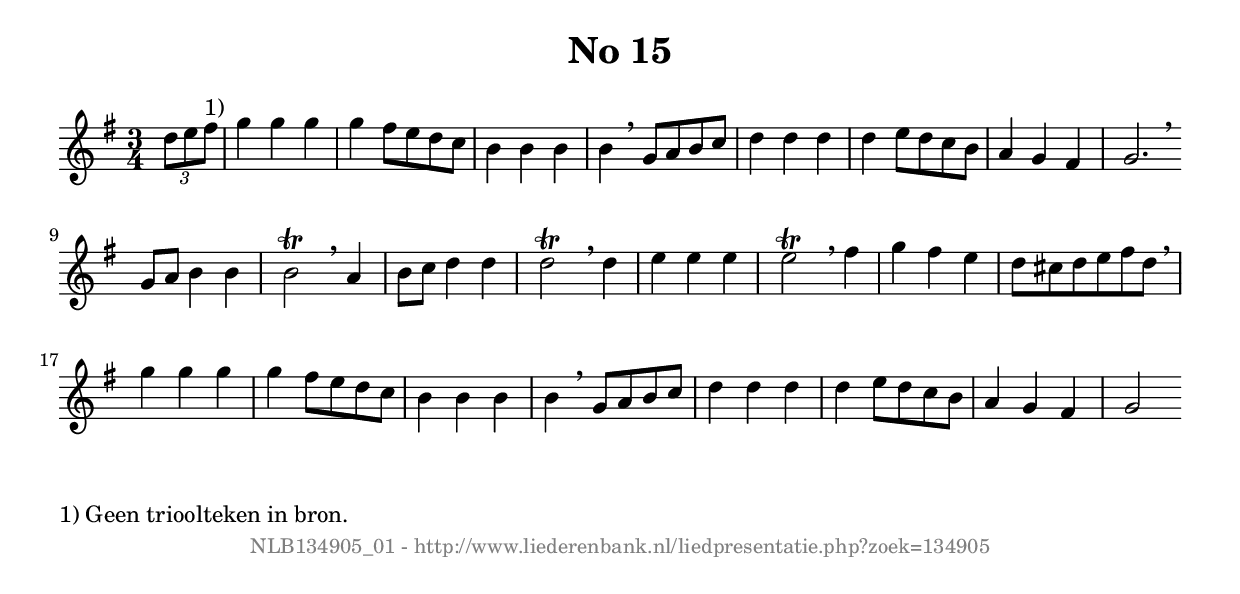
%
% produced by wce2krn 1.64 (7 June 2014)
%
\version"2.16"
#(append! paper-alist '(("long" . (cons (* 210 mm) (* 2000 mm)))))
#(set-default-paper-size "long")
sb = {\breathe}
mBreak = {\breathe }
bBreak = {\breathe }
x = {\once\override NoteHead #'style = #'cross }
gl=\glissando
itime={\override Staff.TimeSignature #'stencil = ##f }
ficta = {\once\set suggestAccidentals = ##t}
fine = {\once\override Score.RehearsalMark #'self-alignment-X = #1 \mark \markup {\italic{Fine}}}
dc = {\once\override Score.RehearsalMark #'self-alignment-X = #1 \mark \markup {\italic{D.C.}}}
dcf = {\once\override Score.RehearsalMark #'self-alignment-X = #1 \mark \markup {\italic{D.C. al Fine}}}
dcc = {\once\override Score.RehearsalMark #'self-alignment-X = #1 \mark \markup {\italic{D.C. al Coda}}}
ds = {\once\override Score.RehearsalMark #'self-alignment-X = #1 \mark \markup {\italic{D.S.}}}
dsf = {\once\override Score.RehearsalMark #'self-alignment-X = #1 \mark \markup {\italic{D.S. al Fine}}}
dsc = {\once\override Score.RehearsalMark #'self-alignment-X = #1 \mark \markup {\italic{D.S. al Coda}}}
pv = {\set Score.repeatCommands = #'((volta "1"))}
sv = {\set Score.repeatCommands = #'((volta "2"))}
tv = {\set Score.repeatCommands = #'((volta "3"))}
qv = {\set Score.repeatCommands = #'((volta "4"))}
xv = {\set Score.repeatCommands = #'((volta #f))}
\header{ tagline = ""
title = "No 15"
}
\score {{
\key g \major
\relative g'
{
\set melismaBusyProperties = #'()
\partial 32*8
\time 3/4
\tempo 4=120
\override Score.MetronomeMark #'transparent = ##t
\override Score.RehearsalMark #'break-visibility = #(vector #t #t #f)
\times 2/3 {d'8 e fis^"1)"} g4 g g g fis8 e d c b4 b b b \sb g8 a b c d4 d d d e8 d c b a4 g fis g2. \bar ":|:" \bBreak
g8 a b4 b b2^\trill \sb a4 b8 c d4 d d2^\trill \sb d4 e e e e2^\trill \sb fis4 g fis e d8 cis d e fis d \mBreak \bar "|"
g4 g g g fis8 e d c b4 b b b \sb g8 a b c d4 d d d e8 d c b a4 g fis g2 \bar ":|"
 }}
 \midi { }
 \layout {
            indent = 0.0\cm
}
}
\markup { \wordwrap-string #" 
1) Geen trioolteken in bron.
"}
\markup { \vspace #0 } \markup { \with-color #grey \fill-line { \center-column { \smaller "NLB134905_01 - http://www.liederenbank.nl/liedpresentatie.php?zoek=134905" } } }
